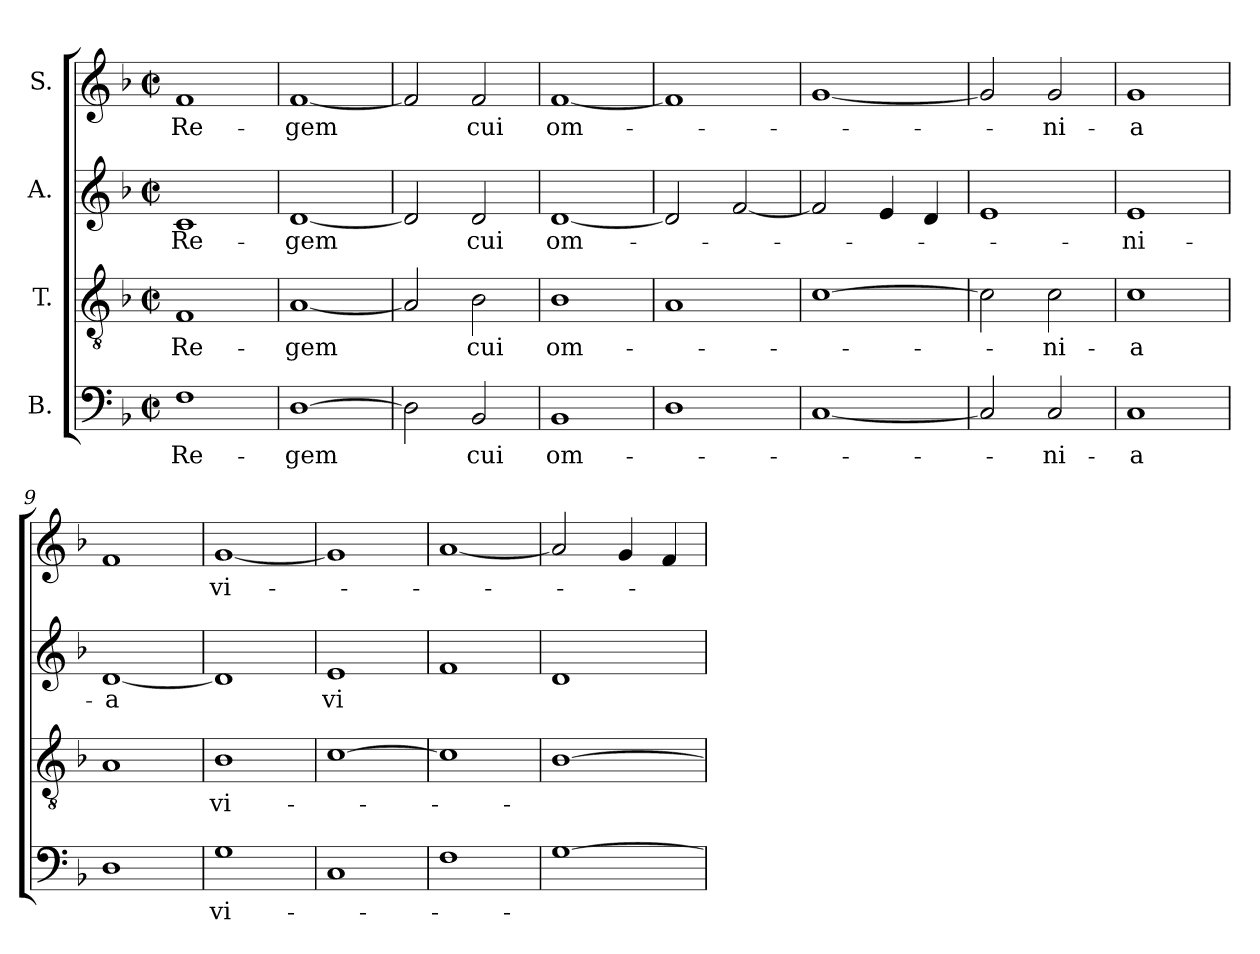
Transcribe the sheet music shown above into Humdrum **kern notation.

**kern	**text	**kern	**text	**kern	**text	**kern	**text
*part4	*part4	*part3	*part3	*part2	*part2	*part1	*part1
*staff4	*staff4	*staff3	*staff3	*staff2	*staff2	*staff1	*staff1
*I"B.	*	*I"T.	*	*I"A.	*	*I"S.	*
*clefF4	*	*clefGv2	*	*clefG2	*	*clefG2	*
*k[b-]	*	*k[b-]	*	*k[b-]	*	*k[b-]	*
*F:	*	*F:	*	*F:	*	*F:	*
*M2/2	*	*M2/2	*	*M2/2	*	*M2/2	*
*met(c|)	*	*met(c|)	*	*met(c|)	*	*met(c|)	*
=1	=1	=1	=1	=1	=1	=1	=1
!	!LO:LY:b	!	!LO:LY:b	!	!LO:LY:b	!	!LO:LY:b
1F	Re-	1F	Re-	1c	Re-	1f	Re-
=2	=2	=2	=2	=2	=2	=2	=2
!	!LO:LY:b	!	!LO:LY:b	!	!LO:LY:b	!	!LO:LY:b
[>1D	-gem	[>1A	-gem	[>1d	-gem	[>1f	-gem
=3	=3	=3	=3	=3	=3	=3	=3
2D\]	.	2A/]	.	2d/]	.	2f/]	.
!	!LO:LY:b	!	!LO:LY:b	!	!LO:LY:b	!	!LO:LY:b
2BB-/	cui	2B-\	cui	2d/	cui	2f/	cui
=4	=4	=4	=4	=4	=4	=4	=4
!	!LO:LY:b	!	!LO:LY:b	!	!LO:LY:b	!	!LO:LY:b
1BB-	om-	1B-	om-	[>1d	om-	[>1f	om-
=5	=5	=5	=5	=5	=5	=5	=5
1D	.	1A	.	2d/]	.	1f]	.
.	.	.	.	[>2f/	.	.	.
=6	=6	=6	=6	=6	=6	=6	=6
[>1C	.	[>1c	.	2f/]	.	[>1g	.
.	.	.	.	4e/	.	.	.
.	.	.	.	4d/	.	.	.
=7	=7	=7	=7	=7	=7	=7	=7
2C/]	.	2c\]	.	1e	.	2g/]	.
!	!LO:LY:b	!	!LO:LY:b	!	!	!	!LO:LY:b
2C/	-ni-	2c\	-ni-	.	.	2g/	-ni-
=8	=8	=8	=8	=8	=8	=8	=8
!	!LO:LY:b	!	!LO:LY:b	!	!LO:LY:b	!	!LO:LY:b
1C	-a	1c	-a	1e	-ni-	1g	-a
=9	=9	=9	=9	=9	=9	=9	=9
!	!	!	!	!	!LO:LY:b	!	!
1D	.	1A	.	[<1d	-a	1f	.
!!LO:LB:g=z
=10	=10	=10	=10	=10	=10	=10	=10
!	!LO:LY:b	!	!LO:LY:b	!	!	!	!LO:LY:b
1G	vi-	1B-	vi-	1d]	.	[>1g	vi-
=11	=11	=11	=11	=11	=11	=11	=11
!	!	!	!	!	!LO:LY:b	!	!
1C	.	[>1c	.	1e	vi	1g]	.
=12	=12	=12	=12	=12	=12	=12	=12
1F	.	1c]	.	1f	.	[>1a	.
=13	=13	=13	=13	=13	=13	=13	=13
[>1G	.	[>1B-	.	1d	.	2a/]	.
.	.	.	.	.	.	4g/	.
.	.	.	.	.	.	4f/	.
=	=	=	=	=	=	=	=
*-	*-	*-	*-	*-	*-	*-	*-
